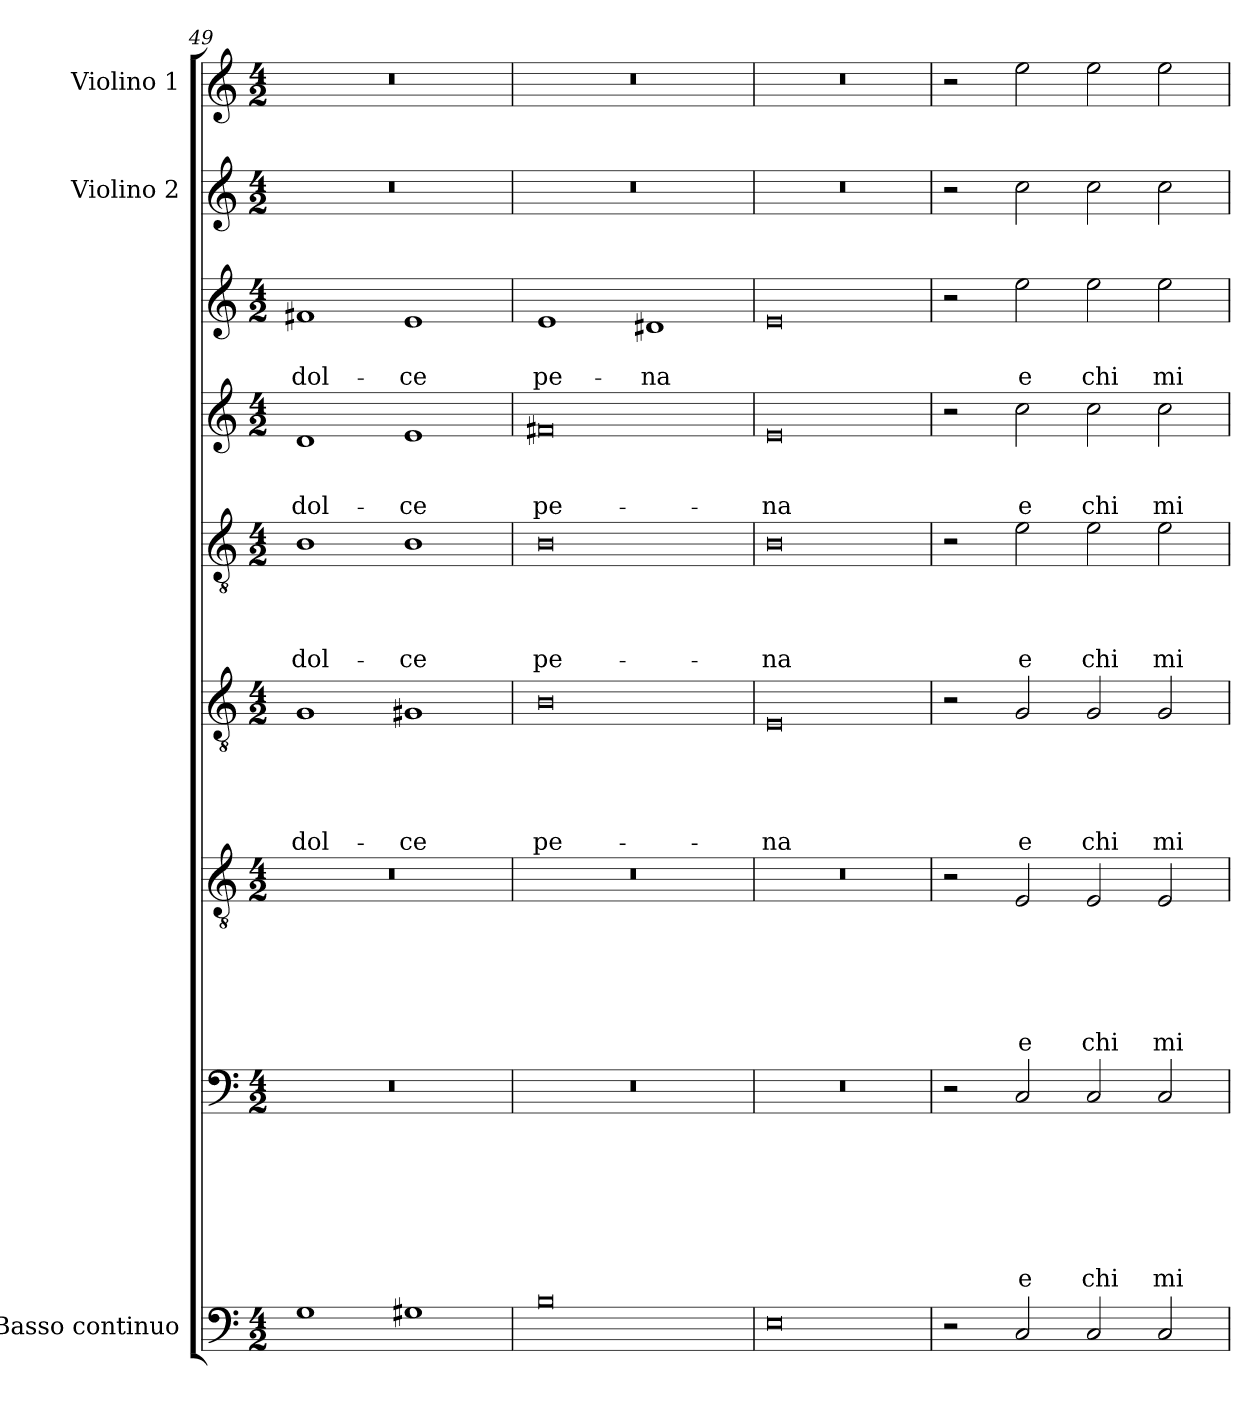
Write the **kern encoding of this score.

**kern	**kern	**text	**text	**text	**text	**text	**text	**text	**kern	**text	**text	**text	**text	**text	**text	**kern	**text	**text	**text	**text	**text	**kern	**text	**text	**text	**text	**kern	**text	**text	**text	**kern	**text	**text	**kern	**kern
*part9	*part8	*part8	*part8	*part8	*part8	*part8	*part8	*part8	*part7	*part7	*part7	*part7	*part7	*part7	*part7	*part6	*part6	*part6	*part6	*part6	*part6	*part5	*part5	*part5	*part5	*part5	*part4	*part4	*part4	*part4	*part3	*part3	*part3	*part2	*part1
*staff9	*staff8	*staff8	*staff8	*staff8	*staff8	*staff8	*staff8	*staff8	*staff7	*staff7	*staff7	*staff7	*staff7	*staff7	*staff7	*staff6	*staff6	*staff6	*staff6	*staff6	*staff6	*staff5	*staff5	*staff5	*staff5	*staff5	*staff4	*staff4	*staff4	*staff4	*staff3	*staff3	*staff3	*staff2	*staff1
*I"Basso continuo	*	*	*	*	*	*	*	*	*	*	*	*	*	*	*	*	*	*	*	*	*	*	*	*	*	*	*	*	*	*	*	*	*	*I"Violino 2	*I"Violino 1
*clefF4	*clefF4	*	*	*	*	*	*	*	*clefGv2	*	*	*	*	*	*	*clefGv2	*	*	*	*	*	*clefGv2	*	*	*	*	*clefG2	*	*	*	*clefG2	*	*	*clefG2	*clefG2
*k[]	*k[]	*	*	*	*	*	*	*	*k[]	*	*	*	*	*	*	*k[]	*	*	*	*	*	*k[]	*	*	*	*	*k[]	*	*	*	*k[]	*	*	*k[]	*k[]
*a:	*a:	*	*	*	*	*	*	*	*a:	*	*	*	*	*	*	*a:	*	*	*	*	*	*a:	*	*	*	*	*a:	*	*	*	*a:	*	*	*a:	*a:
*M4/2	*M4/2	*	*	*	*	*	*	*	*M4/2	*	*	*	*	*	*	*M4/2	*	*	*	*	*	*M4/2	*	*	*	*	*M4/2	*	*	*	*M4/2	*	*	*M4/2	*M4/2
=49	=49	=49	=49	=49	=49	=49	=49	=49	=49	=49	=49	=49	=49	=49	=49	=49	=49	=49	=49	=49	=49	=49	=49	=49	=49	=49	=49	=49	=49	=49	=49	=49	=49	=49	=49
!	!	!	!	!	!	!	!	!	!	!	!	!	!	!	!	!	!	!	!	!	!LO:LY:b	!	!	!	!	!LO:LY:b	!	!	!	!LO:LY:b	!	!	!LO:LY:b	!	!
1G	0r	.	.	.	.	.	.	.	0r	.	.	.	.	.	.	1G	.	.	.	.	dol-	1B	.	.	.	dol-	1d	.	.	dol-	1f#X	.	dol-	0r	0r
!	!	!	!	!	!	!	!	!	!	!	!	!	!	!	!	!	!	!	!	!	!LO:LY:b	!	!	!	!	!LO:LY:b	!	!	!	!LO:LY:b	!	!	!LO:LY:b	!	!
1G#X	.	.	.	.	.	.	.	.	.	.	.	.	.	.	.	1G#X	.	.	.	.	-ce	1B	.	.	.	-ce	1e	.	.	-ce	1e	.	-ce	.	.
=50	=50	=50	=50	=50	=50	=50	=50	=50	=50	=50	=50	=50	=50	=50	=50	=50	=50	=50	=50	=50	=50	=50	=50	=50	=50	=50	=50	=50	=50	=50	=50	=50	=50	=50	=50
!	!	!	!	!	!	!	!	!	!	!	!	!	!	!	!	!	!	!	!	!	!LO:LY:b	!	!	!	!	!LO:LY:b	!	!	!	!LO:LY:b	!	!	!LO:LY:b	!	!
0B	0r	.	.	.	.	.	.	.	0r	.	.	.	.	.	.	0B	.	.	.	.	pe-	0B	.	.	.	pe-	0f#X	.	.	pe-	1e	.	pe-	0r	0r
!	!	!	!	!	!	!	!	!	!	!	!	!	!	!	!	!	!	!	!	!	!	!	!	!	!	!	!	!	!	!	!	!	!LO:LY:b	!	!
.	.	.	.	.	.	.	.	.	.	.	.	.	.	.	.	.	.	.	.	.	.	.	.	.	.	.	.	.	.	.	1d#X	.	-na	.	.
!!LO:LB:g=z
=51	=51	=51	=51	=51	=51	=51	=51	=51	=51	=51	=51	=51	=51	=51	=51	=51	=51	=51	=51	=51	=51	=51	=51	=51	=51	=51	=51	=51	=51	=51	=51	=51	=51	=51	=51
!	!	!	!	!	!	!	!	!	!	!	!	!	!	!	!	!	!	!	!	!	!LO:LY:b	!	!	!	!	!LO:LY:b	!	!	!	!LO:LY:b	!	!	!	!	!
0E	0r	.	.	.	.	.	.	.	0r	.	.	.	.	.	.	0E	.	.	.	.	-na	0B	.	.	.	-na	0e	.	.	-na	0e	.	.	0r	0r
=52	=52	=52	=52	=52	=52	=52	=52	=52	=52	=52	=52	=52	=52	=52	=52	=52	=52	=52	=52	=52	=52	=52	=52	=52	=52	=52	=52	=52	=52	=52	=52	=52	=52	=52	=52
2r	2r	.	.	.	.	.	.	.	2r	.	.	.	.	.	.	2r	.	.	.	.	.	2r	.	.	.	.	2r	.	.	.	2r	.	.	2r	2r
!	!	!	!	!	!	!	!	!LO:LY:b	!	!	!	!	!	!	!LO:LY:b	!	!	!	!	!	!LO:LY:b	!	!	!	!	!LO:LY:b	!	!	!	!LO:LY:b	!	!	!LO:LY:b	!	!
2C/	2C/	.	.	.	.	.	.	e	2E/	.	.	.	.	.	e	2G/	.	.	.	.	e	2e\	.	.	.	e	2cc\	.	.	e	2ee\	.	e	2cc\	2ee\
!	!	!	!	!	!	!	!	!LO:LY:b	!	!	!	!	!	!	!LO:LY:b	!	!	!	!	!	!LO:LY:b	!	!	!	!	!LO:LY:b	!	!	!	!LO:LY:b	!	!	!LO:LY:b	!	!
2C/	2C/	.	.	.	.	.	.	chi	2E/	.	.	.	.	.	chi	2G/	.	.	.	.	chi	2e\	.	.	.	chi	2cc\	.	.	chi	2ee\	.	chi	2cc\	2ee\
!	!	!	!	!	!	!	!	!LO:LY:b	!	!	!	!	!	!	!LO:LY:b	!	!	!	!	!	!LO:LY:b	!	!	!	!	!LO:LY:b	!	!	!	!LO:LY:b	!	!	!LO:LY:b	!	!
2C/	2C/	.	.	.	.	.	.	mi	2E/	.	.	.	.	.	mi	2G/	.	.	.	.	mi	2e\	.	.	.	mi	2cc\	.	.	mi	2ee\	.	mi	2cc\	2ee\
=	=	=	=	=	=	=	=	=	=	=	=	=	=	=	=	=	=	=	=	=	=	=	=	=	=	=	=	=	=	=	=	=	=	=	=
*-	*-	*-	*-	*-	*-	*-	*-	*-	*-	*-	*-	*-	*-	*-	*-	*-	*-	*-	*-	*-	*-	*-	*-	*-	*-	*-	*-	*-	*-	*-	*-	*-	*-	*-	*-
